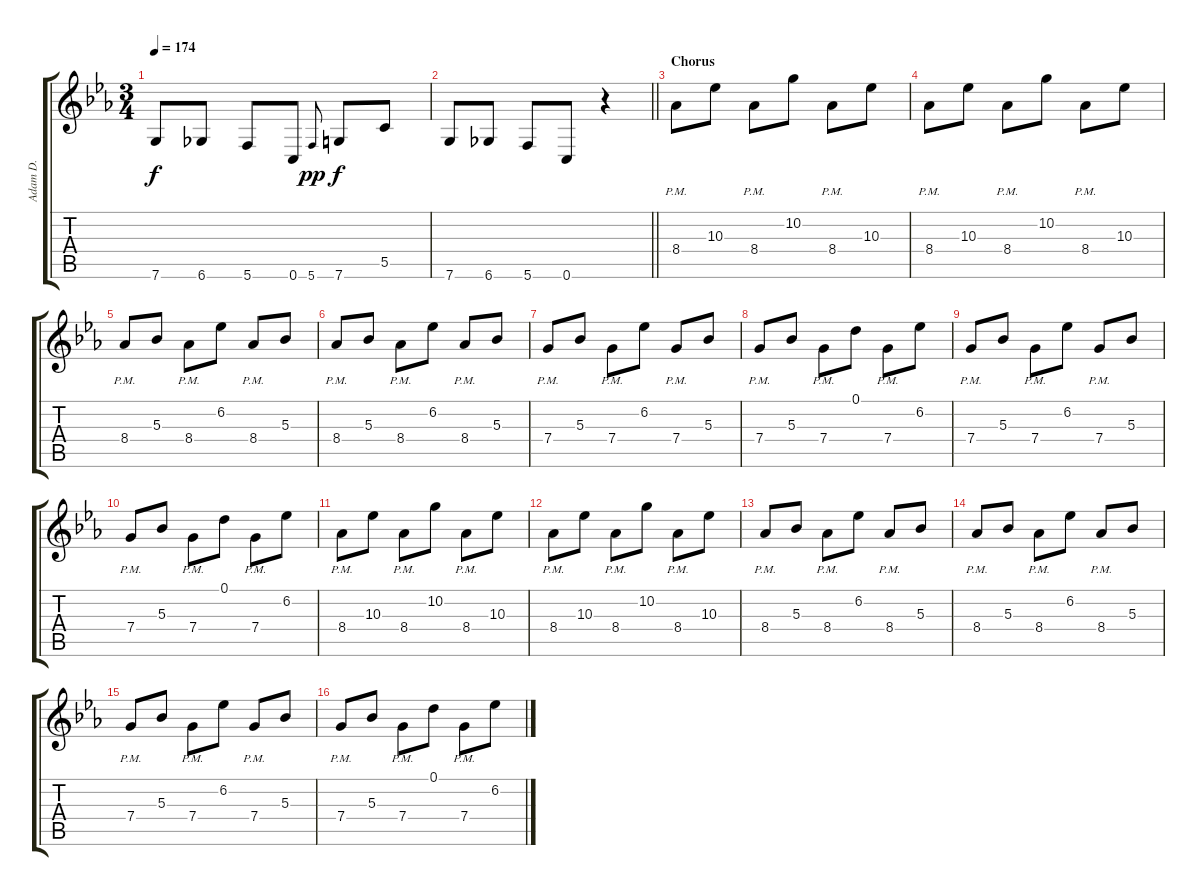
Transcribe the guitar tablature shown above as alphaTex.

\track ("Adam D." "Adam D.") {instrument distortionguitar}
\staff {score tabs}
\tuning (D4 A3 F3 C3 G2 C2) {hide}
\ts (3 4)
\tempo 174
\clef g2
\ks cminor
7.6.8{dy f} 6.6.8 5.6.8 0.6.8 5.6.8{gr onbeat dy pp} 7.6.8{dy f} 5.5.8 |
\barLineRight lightlight
7.6.8 6.6.8 5.6.8 0.6.8 r.4 |
\section ("" "Chorus")
8.4{pm}.8{balance 8} 10.3.8 8.4{pm}.8 10.2.8 8.4{pm}.8 10.3.8 |
8.4{pm}.8 10.3.8 8.4{pm}.8 10.2.8 8.4{pm}.8 10.3.8 |
8.4{pm}.8 5.3.8 8.4{pm}.8 6.2.8 8.4{pm}.8 5.3.8 |
8.4{pm}.8 5.3.8 8.4{pm}.8 6.2.8 8.4{pm}.8 5.3.8 |
7.4{pm}.8 5.3.8 7.4{pm}.8 6.2.8 7.4{pm}.8 5.3.8 |
7.4{pm}.8 5.3.8 7.4{pm}.8 0.1.8 7.4{pm}.8 6.2.8 |
7.4{pm}.8 5.3.8 7.4{pm}.8 6.2.8 7.4{pm}.8 5.3.8 |
7.4{pm}.8 5.3.8 7.4{pm}.8 0.1.8 7.4{pm}.8 6.2.8 |
8.4{pm}.8 10.3.8 8.4{pm}.8 10.2.8 8.4{pm}.8 10.3.8 |
8.4{pm}.8 10.3.8 8.4{pm}.8 10.2.8 8.4{pm}.8 10.3.8 |
8.4{pm}.8 5.3.8 8.4{pm}.8 6.2.8 8.4{pm}.8 5.3.8 |
8.4{pm}.8 5.3.8 8.4{pm}.8 6.2.8 8.4{pm}.8 5.3.8 |
7.4{pm}.8 5.3.8 7.4{pm}.8 6.2.8 7.4{pm}.8 5.3.8 |
7.4{pm}.8 5.3.8 7.4{pm}.8 0.1.8 7.4{pm}.8 6.2.8
